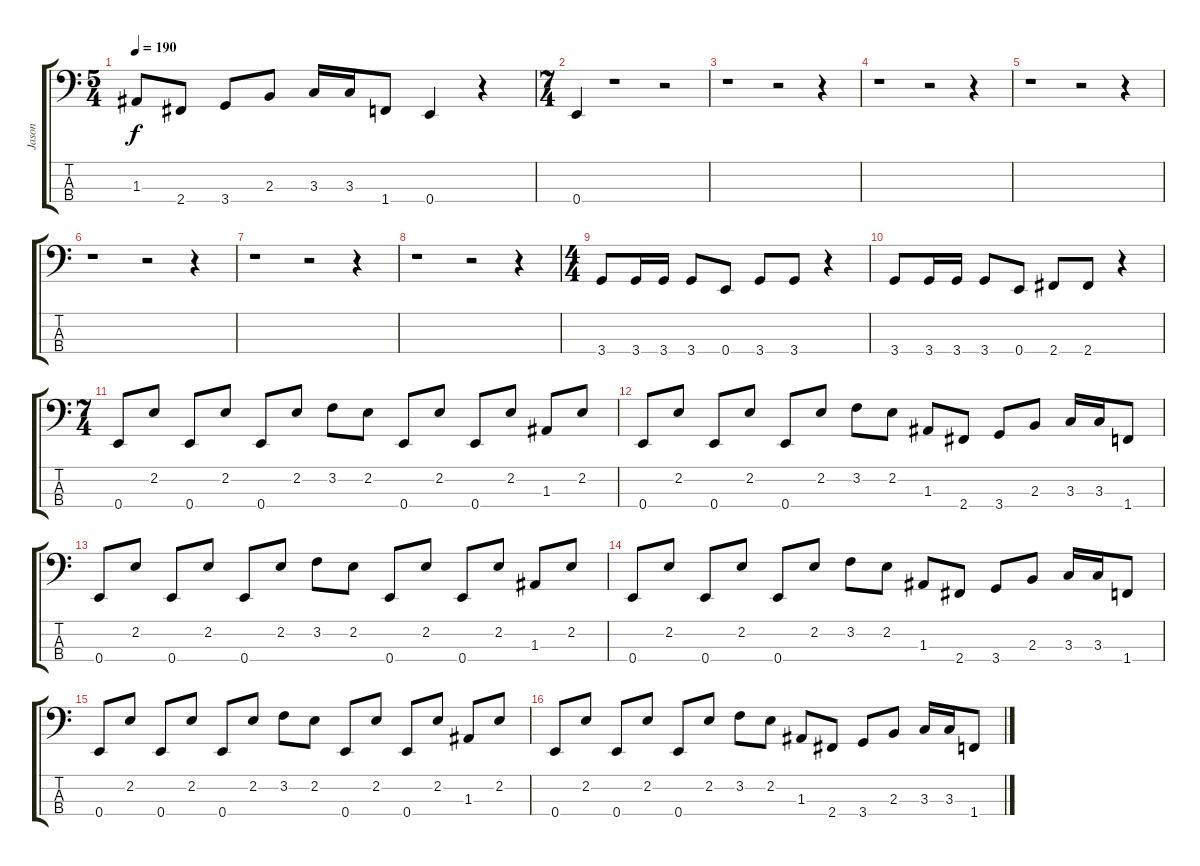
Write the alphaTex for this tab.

\track ("Jason" "Jason") {instrument electricbasspick}
\staff {score tabs}
\tuning (G2 D2 A1 E1) {hide}
\ts (5 4)
\tempo 190
\clef f4
\ks c
1.3.8{dy f instrument electricbasspick} 2.4.8 3.4.8 2.3.8 3.3.16 3.3.16 1.4.8 0.4.4 r.4 |
\ts (7 4)
0.4.4 r.1 r.2 |
r.1 r.2 r.4 |
r.1 r.2 r.4 |
r.1 r.2 r.4 |
r.1 r.2 r.4 |
r.1 r.2 r.4 |
r.1 r.2 r.4 |
\ts (4 4)
3.4.8 3.4.16 3.4.16 3.4.8 0.4.8 3.4.8 3.4.8 r.4 |
3.4.8 3.4.16 3.4.16 3.4.8 0.4.8 2.4.8 2.4.8 r.4 |
\ts (7 4)
0.4.8 2.2.8 0.4.8 2.2.8 0.4.8 2.2.8 3.2.8 2.2.8 0.4.8 2.2.8 0.4.8 2.2.8 1.3.8 2.2.8 |
0.4.8 2.2.8 0.4.8 2.2.8 0.4.8 2.2.8 3.2.8 2.2.8 1.3.8 2.4.8 3.4.8 2.3.8 3.3.16 3.3.16 1.4.8 |
0.4.8 2.2.8 0.4.8 2.2.8 0.4.8 2.2.8 3.2.8 2.2.8 0.4.8 2.2.8 0.4.8 2.2.8 1.3.8 2.2.8 |
0.4.8 2.2.8 0.4.8 2.2.8 0.4.8 2.2.8 3.2.8 2.2.8 1.3.8 2.4.8 3.4.8 2.3.8 3.3.16 3.3.16 1.4.8 |
0.4.8 2.2.8 0.4.8 2.2.8 0.4.8 2.2.8 3.2.8 2.2.8 0.4.8 2.2.8 0.4.8 2.2.8 1.3.8 2.2.8 |
0.4.8 2.2.8 0.4.8 2.2.8 0.4.8 2.2.8 3.2.8 2.2.8 1.3.8 2.4.8 3.4.8 2.3.8 3.3.16 3.3.16 1.4.8
